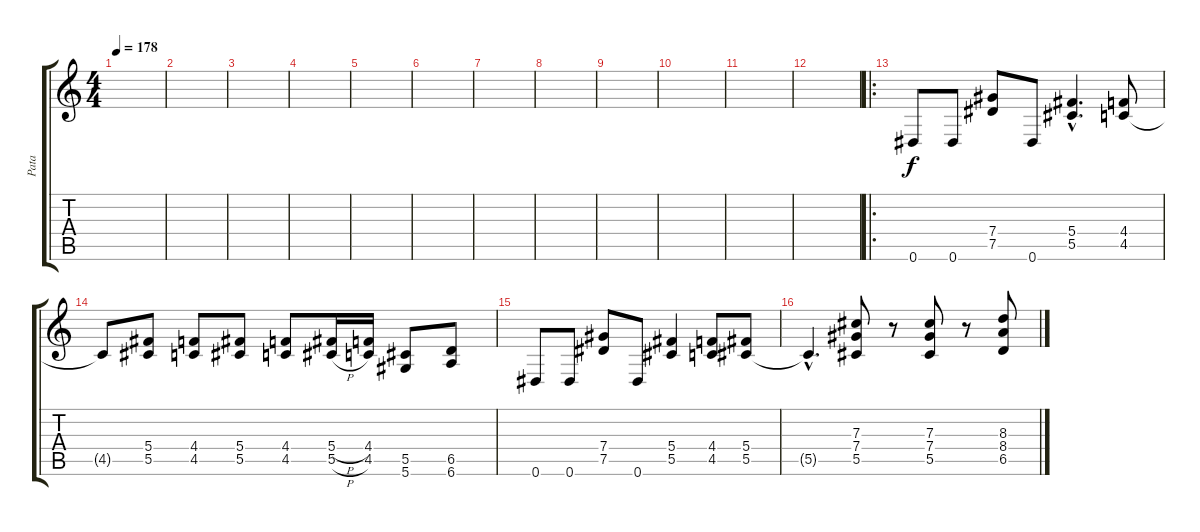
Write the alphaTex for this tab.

\track ("Pata" "Pata") {instrument distortionguitar}
\staff {score tabs}
\tuning (Eb4 Bb3 Gb3 Db3 Ab2 Eb2) {hide}
\ts (4 4)
\tempo 178
\clef g2
\ks c
|
|
|
|
|
|
|
|
|
|
|
|
\ro
0.6.8 0.6.8 (7.4 7.5).8 0.6.8 (5.4{hac} 5.5{hac}).4{d} (4.4 4.5).8 |
4.5{t}.8 (5.4 5.5).8 (4.4 4.5).8 (5.4 5.5).8 (4.4 4.5).8 (5.4{h} 5.5{h}).16 (4.4 4.5).16 (5.5 5.6).8 (6.5 6.6).8 |
0.6.8 0.6.8 (7.4 7.5).8 0.6.8 (5.4 5.5).4 (4.4 4.5).8 (5.4 5.5).8 |
5.5{hac t}.4{d} (7.3 7.4 5.5).8 r.8 (7.3 7.4 5.5).8 r.8 (8.3 8.4 6.5).8
